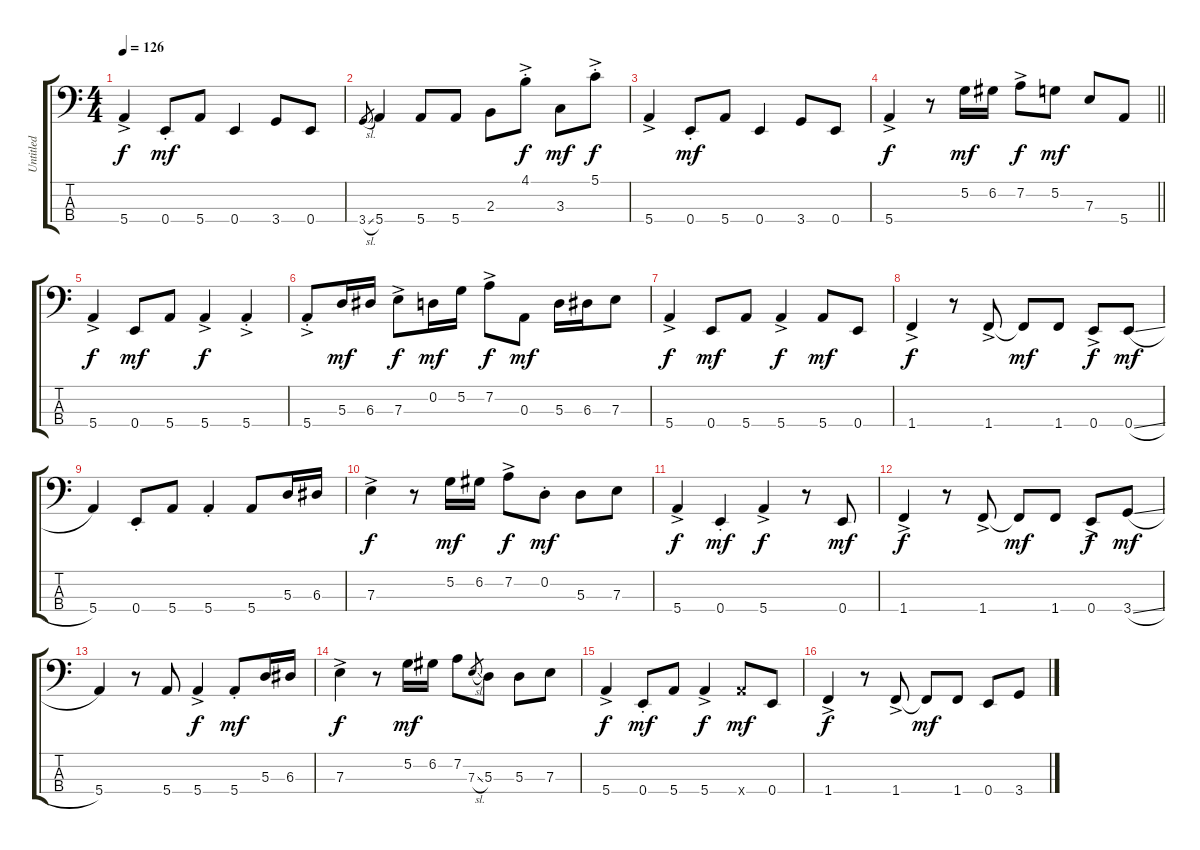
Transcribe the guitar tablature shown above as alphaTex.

\track ("Untitled" "Untitled") {instrument electricbassfinger}
\staff {score tabs}
\tuning (G2 D2 A1 E1) {hide}
\ts (4 4)
\tempo 126
\clef f4
\ks c
5.4{ac}.4{dy f} 0.4{st}.8{dy mf} 5.4.8 0.4.4 3.4.8 0.4.8 |
3.4{sl}.8{gr} 5.4.4 5.4.8 5.4.8 2.3.8 4.1{ac st}.8{dy f} 3.3.8{dy mf} 5.1{ac st}.8{dy f} |
5.4{ac}.4 0.4{st}.8{dy mf} 5.4.8 0.4.4 3.4.8 0.4.8 |
\barLineRight lightlight
5.4{ac}.4{dy f} r.8 5.2.16{dy mf} 6.2.16 7.2{ac}.8{dy f} 5.2.8{dy mf} 7.3.8 5.4.8 |
5.4{ac}.4{dy f} 0.4.8{dy mf} 5.4.8 5.4{ac}.4{dy f} 5.4{ac st}.4 |
5.4{ac st}.8 5.3.16{dy mf} 6.3.16 7.3{ac}.8{dy f} 0.2.16{dy mf} 5.2.16 7.2{ac}.8{dy f} 0.3.8{dy mf} 5.3.16 6.3.16 7.3.8 |
5.4{ac}.4{dy f} 0.4.8{dy mf} 5.4.8 5.4{ac}.4{dy f} 5.4.8{dy mf} 0.4.8 |
1.4{ac}.4{dy f} r.8 1.4{ac}.8 1.4{t}.8{dy mf} 1.4.8 0.4{ac}.8{dy f} 0.4{sl}.8{dy mf} |
5.4.4 0.4{st}.8 5.4.8 5.4{st}.4 5.4.8 5.3.16 6.3.16 |
7.3{ac}.4{dy f} r.8 5.2.16{dy mf} 6.2.16 7.2{ac}.8{dy f} 0.2{st}.8{dy mf} 5.3.8 7.3.8 |
5.4{ac}.4{dy f} 0.4{st}.4{dy mf} 5.4{ac}.4{dy f} r.8 0.4.8{dy mf} |
1.4{ac}.4{dy f} r.8 1.4{ac}.8 1.4{t}.8{dy mf} 1.4.8 0.4{ac}.8{dy f} 3.4{sl}.8{dy mf} |
5.4.4 r.8 5.4.8 5.4{ac}.4{dy f} 5.4{st}.8{dy mf} 5.3.16 6.3.16 |
7.3{ac}.4{dy f} r.8 5.2.16{dy mf} 6.2.16 7.2.8 7.3{sl}.8{gr} 5.3.8 5.3.8 7.3.8 |
5.4{ac}.4{dy f} 0.4{st}.8{dy mf} 5.4.8 5.4{ac}.4{dy f} 5.4{x}.8{dy mf} 0.4.8 |
1.4{ac}.4{dy f} r.8 1.4{ac}.8 1.4{t}.8{dy mf} 1.4.8 0.4.8 3.4{sl}.8
